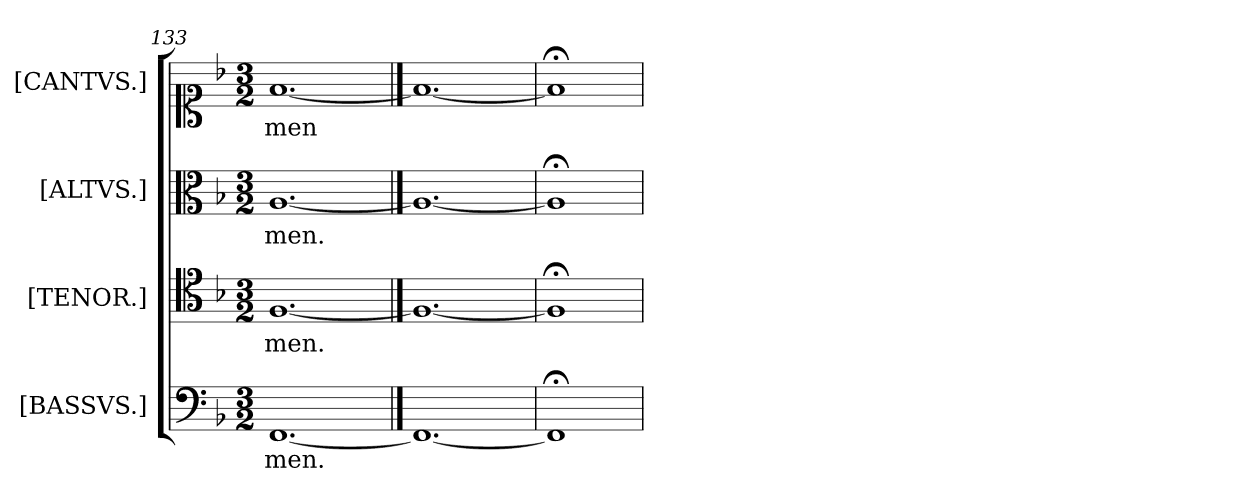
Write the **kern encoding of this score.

**kern	**text	**kern	**text	**kern	**text	**kern	**text
*part4	*part4	*part3	*part3	*part2	*part2	*part1	*part1
*staff4	*staff4	*staff3	*staff3	*staff2	*staff2	*staff1	*staff1
*I"[BASSVS.]	*	*I"[TENOR.]	*	*I"[ALTVS.]	*	*I"[CANTVS.]	*
*I'B	*	*I'T	*	*I'A	*	*I'S	*
*clefF4	*	*clefC4	*	*clefC3	*	*clefC1	*
*k[b-]	*	*k[b-]	*	*k[b-]	*	*k[b-]	*
*M3/2	*	*M3/2	*	*M3/2	*	*M3/2	*
=133	=133	=133	=133	=133	=133	=133	=133
[1.FF/	-men.	[1.F/	-men.	[1.A/	-men.	[1.f/	-men
==134	==134	==134	==134	==134	==134	==134	==134
1.FF/_	.	1.F/_	.	1.A/_	.	1.f/_	.
=135	=135	=135	=135	=135	=135	=135	=135
1FF;</]	.	1F;</]	.	1A;</]	.	1f;</]	.
=	=	=	=	=	=	=	=
*-	*-	*-	*-	*-	*-	*-	*-
